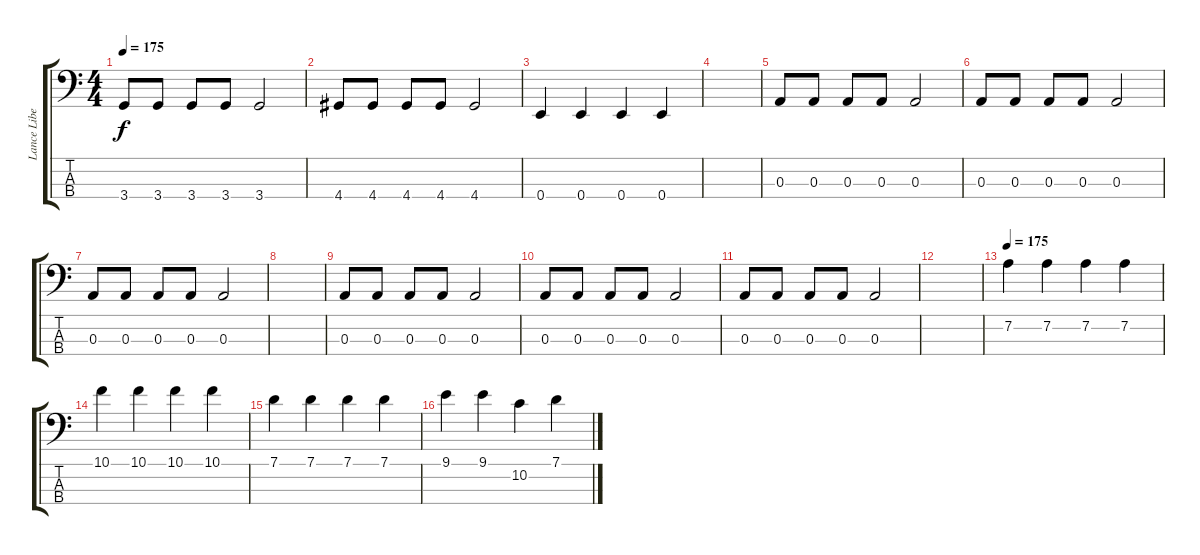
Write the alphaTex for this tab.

\track ("Lance Liberty" "Lance Libe") {instrument electricbasspick}
\staff {score tabs}
\tuning (G2 D2 A1 E1) {hide}
\ts (4 4)
\tempo 175
\clef f4
\ks c
3.4.8{dy f} 3.4.8 3.4.8 3.4.8 3.4.2 |
4.4.8 4.4.8 4.4.8 4.4.8 4.4.2 |
0.4.4 0.4.4 0.4.4 0.4.4 |
|
0.3.8 0.3.8 0.3.8 0.3.8 0.3.2 |
0.3.8 0.3.8 0.3.8 0.3.8 0.3.2 |
0.3.8 0.3.8 0.3.8 0.3.8 0.3.2 |
|
0.3.8 0.3.8 0.3.8 0.3.8 0.3.2 |
0.3.8 0.3.8 0.3.8 0.3.8 0.3.2 |
0.3.8 0.3.8 0.3.8 0.3.8 0.3.2 |
|
\tempo 175
7.2.4 7.2.4 7.2.4 7.2.4 |
10.1.4 10.1.4 10.1.4 10.1.4 |
7.1.4 7.1.4 7.1.4 7.1.4 |
9.1.4 9.1.4 10.2.4 7.1.4
